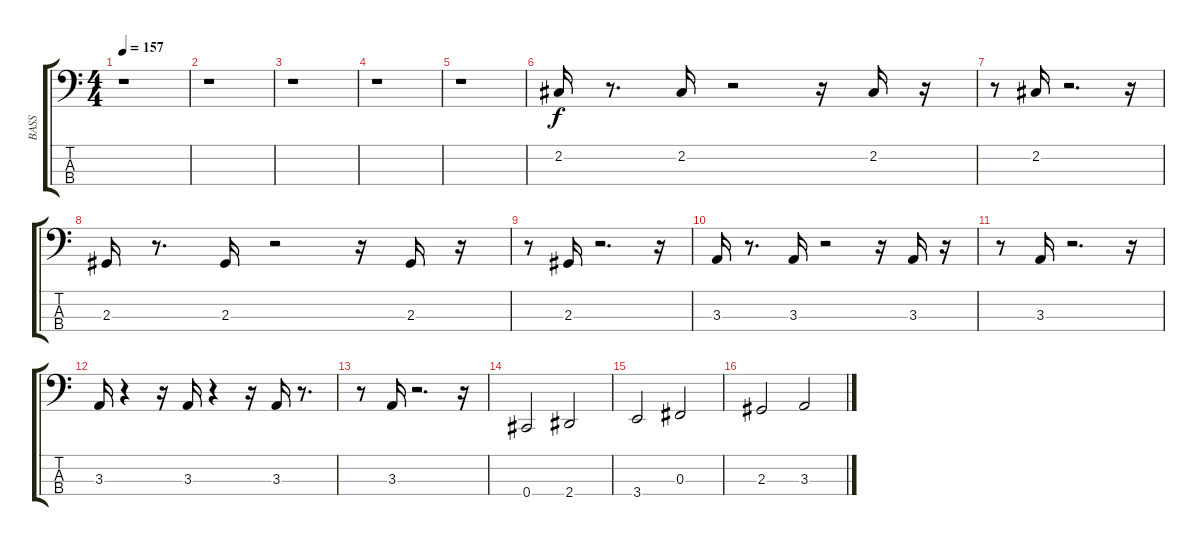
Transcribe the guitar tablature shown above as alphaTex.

\track ("BASS" "BASS") {instrument electricbassfinger}
\staff {score tabs}
\tuning (Eb2 B1 Gb1 Db1) {hide}
\ts (4 4)
\tempo 157
\clef f4
\ks c
r.1{dy f} |
r.1 |
r.1 |
r.1 |
r.1 |
2.2.16 r.8{d} 2.2.16 r.2 r.16 2.2.16 r.16 |
r.8 2.2.16 r.2{d} r.16 |
2.3.16 r.8{d} 2.3.16 r.2 r.16 2.3.16 r.16 |
r.8 2.3.16 r.2{d} r.16 |
3.3.16 r.8{d} 3.3.16 r.2 r.16 3.3.16 r.16 |
r.8 3.3.16 r.2{d} r.16 |
3.3.16 r.4 r.16 3.3.16 r.4 r.16 3.3.16 r.8{d} |
r.8 3.3.16 r.2{d} r.16 |
0.4.2 2.4.2 |
3.4.2 0.3.2 |
2.3.2 3.3.2
